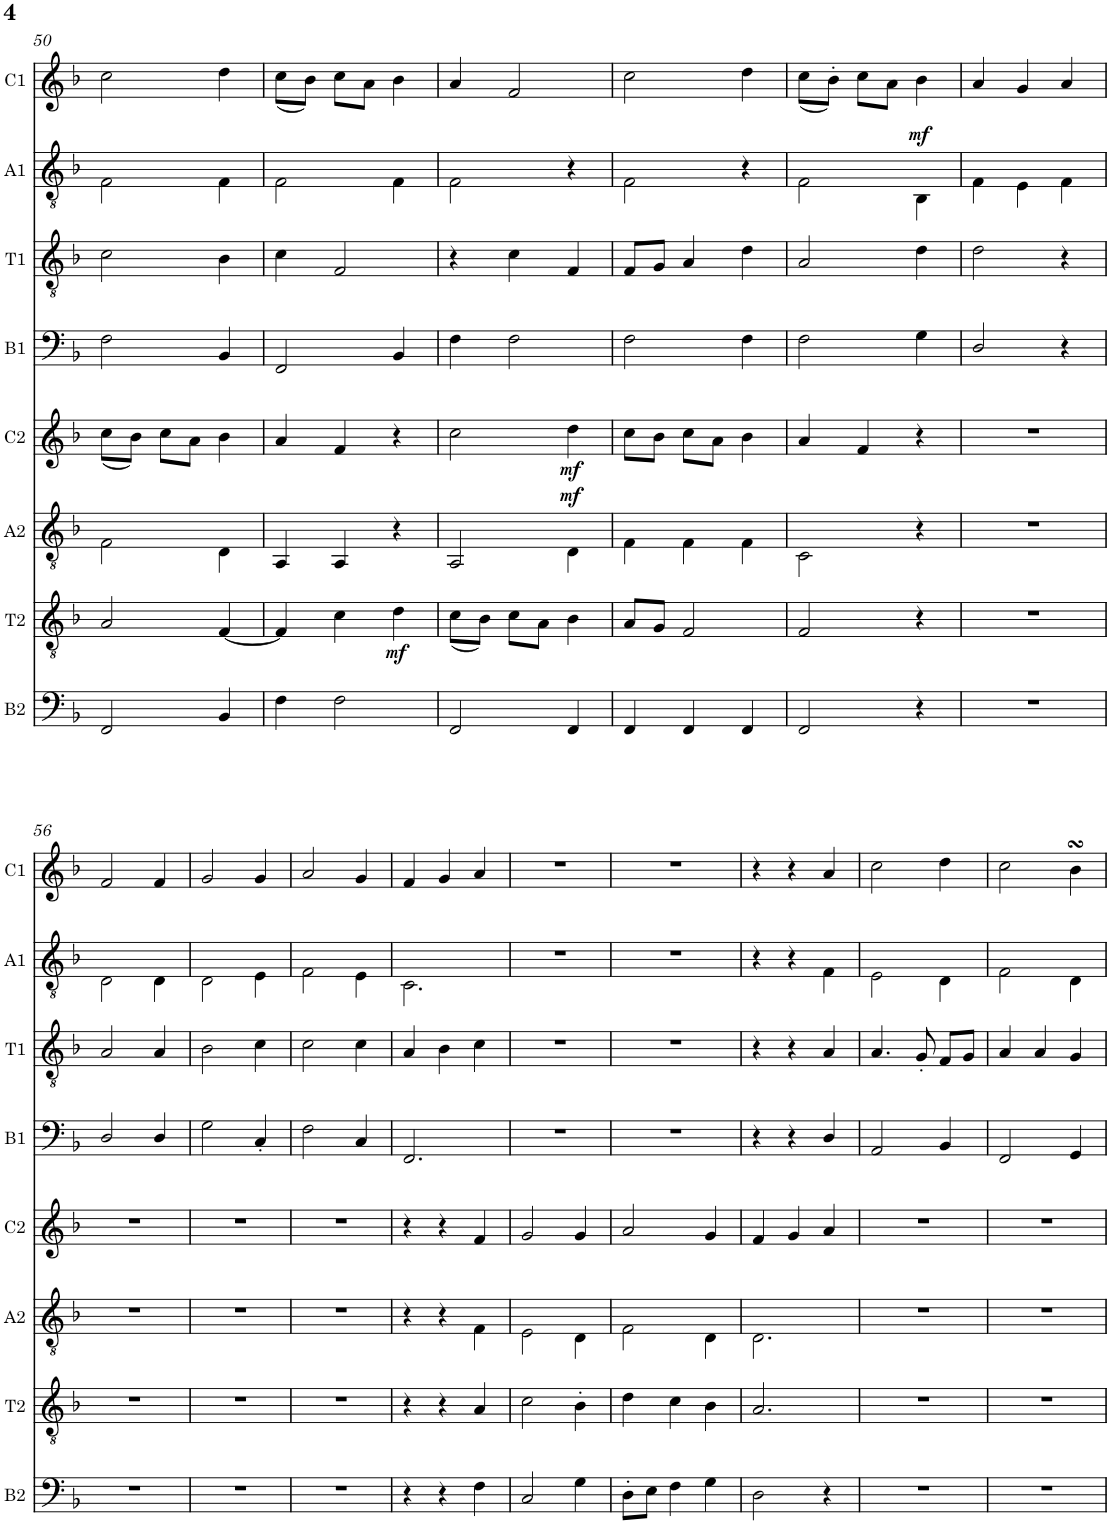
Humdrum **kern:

**kern	**kern	**dynam	**kern	**dynam	**kern	**dynam	**kern	**kern	**kern	**dynam	**kern
*part8	*part7	*part7	*part6	*part6	*part5	*part5	*part4	*part3	*part2	*part2	*part1
*staff8	*staff7	*staff7	*staff6	*staff6	*staff5	*staff5	*staff4	*staff3	*staff2	*staff2	*staff1
*I"Bass 2	*I"Tenor 2	*	*I"Alto 2	*	*I"Cantus 2	*	*I"Bass 1	*I"Tenor 1	*I"Alto 1	*	*I"Cantus 1
*I'B2	*I'T2	*	*I'A2	*	*I'C2	*	*I'B1	*I'T1	*I'A1	*	*I'C1
!!LO:PB:g=z
*clefF4	*clefGv2	*	*clefGv2	*	*clefG2	*	*clefF4	*clefGv2	*clefGv2	*	*clefG2
*k[b-]	*k[b-]	*	*k[b-]	*	*k[b-]	*	*k[b-]	*k[b-]	*k[b-]	*	*k[b-]
*M3/4	*M3/4	*	*M3/4	*	*M3/4	*	*M3/4	*M3/4	*M3/4	*	*M3/4
=50	=50	=50	=50	=50	=50	=50	=50	=50	=50	=50	=50
2FF/	2A/	.	2F\	.	(<8cc\L	.	2F\	2c\	2F\	.	2cc\
.	.	.	.	.	8b-\J)	.	.	.	.	.	.
.	.	.	.	.	8cc\L	.	.	.	.	.	.
.	.	.	.	.	8a\J	.	.	.	.	.	.
4BB-/	[4F/	.	4D\	.	4b-\	.	4BB-/	4B-\	4F\	.	4dd\
=51	=51	=51	=51	=51	=51	=51	=51	=51	=51	=51	=51
4F\	4F/]	.	4AA/	.	4a/	.	2FF/	4c\	2F\	.	(<8cc\L
.	.	.	.	.	.	.	.	.	.	.	8b-\J)
2F\	4c\	.	4AA/	.	4f/	.	.	2F/	.	.	8cc\L
.	.	.	.	.	.	.	.	.	.	.	8a\J
!	!	!LO:DY:b	!	!	!	!	!	!	!	!	!
.	4d\	mf	4r	.	4r	.	4BB-/	.	4F\	.	4b-\
=52	=52	=52	=52	=52	=52	=52	=52	=52	=52	=52	=52
2FF/	(<8c\L	.	2AA/	.	2cc\	.	4F\	4r	2F\	.	4a/
.	8B-\J)	.	.	.	.	.	.	.	.	.	.
.	8c\L	.	.	.	.	.	2F\	4c\	.	.	2f/
.	8A\J	.	.	.	.	.	.	.	.	.	.
!	!	!	!	!LO:DY:a	!	!LO:DY:b	!	!	!	!	!
4FF/	4B-\	.	4D\	mf	4dd\	mf	.	4F/	4r	.	.
=53	=53	=53	=53	=53	=53	=53	=53	=53	=53	=53	=53
4FF/	8A/L	.	4F\	.	8cc\L	.	2F\	8F/L	2F\	.	2cc\
.	8G/J	.	.	.	8b-\J	.	.	8G/J	.	.	.
4FF/	2F/	.	4F\	.	8cc\L	.	.	4A/	.	.	.
.	.	.	.	.	8a\J	.	.	.	.	.	.
4FF/	.	.	4F\	.	4b-\	.	4F\	4d\	4r	.	4dd\
=54	=54	=54	=54	=54	=54	=54	=54	=54	=54	=54	=54
2FF/	2F/	.	2C\	.	4a/	.	2F\	2A/	2F\	.	(<8cc\L
.	.	.	.	.	.	.	.	.	.	.	8b-'\J)
.	.	.	.	.	4f/	.	.	.	.	.	8cc\L
.	.	.	.	.	.	.	.	.	.	.	8a\J
!	!	!	!	!	!	!	!	!	!	!LO:DY:a	!
4r	4r	.	4r	.	4r	.	4G\	4d\	4BB-\	mf	4b-\
=55	=55	=55	=55	=55	=55	=55	=55	=55	=55	=55	=55
2.r	2.r	.	2.r	.	2.r	.	2D/	2d\	4F\	.	4a/
.	.	.	.	.	.	.	.	.	4E\	.	4g/
.	.	.	.	.	.	.	4r	4r	4F\	.	4a/
!!LO:LB:g=z
=56	=56	=56	=56	=56	=56	=56	=56	=56	=56	=56	=56
2.r	2.r	.	2.r	.	2.r	.	2D/	2A/	2D\	.	2f/
.	.	.	.	.	.	.	4D/	4A/	4D\	.	4f/
=57	=57	=57	=57	=57	=57	=57	=57	=57	=57	=57	=57
2.r	2.r	.	2.r	.	2.r	.	2G\	2B-\	2D\	.	2g/
.	.	.	.	.	.	.	4C'/	4c\	4E\	.	4g/
=58	=58	=58	=58	=58	=58	=58	=58	=58	=58	=58	=58
2.r	2.r	.	2.r	.	2.r	.	2F\	2c\	2F\	.	2a/
.	.	.	.	.	.	.	4C/	4c\	4E\	.	4g/
=59	=59	=59	=59	=59	=59	=59	=59	=59	=59	=59	=59
4r	4r	.	4r	.	4r	.	2.FF/	4A/	2.C\	.	4f/
4r	4r	.	4r	.	4r	.	.	4B-\	.	.	4g/
4F\	4A/	.	4F\	.	4f/	.	.	4c\	.	.	4a/
=60	=60	=60	=60	=60	=60	=60	=60	=60	=60	=60	=60
2C/	2c\	.	2E\	.	2g/	.	2.r	2.r	2.r	.	2.r
4G\	4B-'\	.	4D\	.	4g/	.	.	.	.	.	.
=61	=61	=61	=61	=61	=61	=61	=61	=61	=61	=61	=61
8D'\L	4d\	.	2F\	.	2a/	.	2.r	2.r	2.r	.	2.r
8E\J	.	.	.	.	.	.	.	.	.	.	.
4F\	4c\	.	.	.	.	.	.	.	.	.	.
4G\	4B-\	.	4D\	.	4g/	.	.	.	.	.	.
=62	=62	=62	=62	=62	=62	=62	=62	=62	=62	=62	=62
2D\	2.A/	.	2.D\	.	4f/	.	4r	4r	4r	.	4r
.	.	.	.	.	4g/	.	4r	4r	4r	.	4r
4r	.	.	.	.	4a/	.	4D/	4A/	4F\	.	4a/
=63	=63	=63	=63	=63	=63	=63	=63	=63	=63	=63	=63
2.r	2.r	.	2.r	.	2.r	.	2AA/	4.A/	2E\	.	2cc\
.	.	.	.	.	.	.	.	8G'/	.	.	.
.	.	.	.	.	.	.	4BB-/	8F/L	4D\	.	4dd\
.	.	.	.	.	.	.	.	8G/J	.	.	.
=64	=64	=64	=64	=64	=64	=64	=64	=64	=64	=64	=64
2.r	2.r	.	2.r	.	2.r	.	2FF/	4A/	2F\	.	2cc\
.	.	.	.	.	.	.	.	4A/	.	.	.
.	.	.	.	.	.	.	4GG/	4G/	4D\	.	4b-sSSs\
=	=	=	=	=	=	=	=	=	=	=	=
*-	*-	*-	*-	*-	*-	*-	*-	*-	*-	*-	*-
